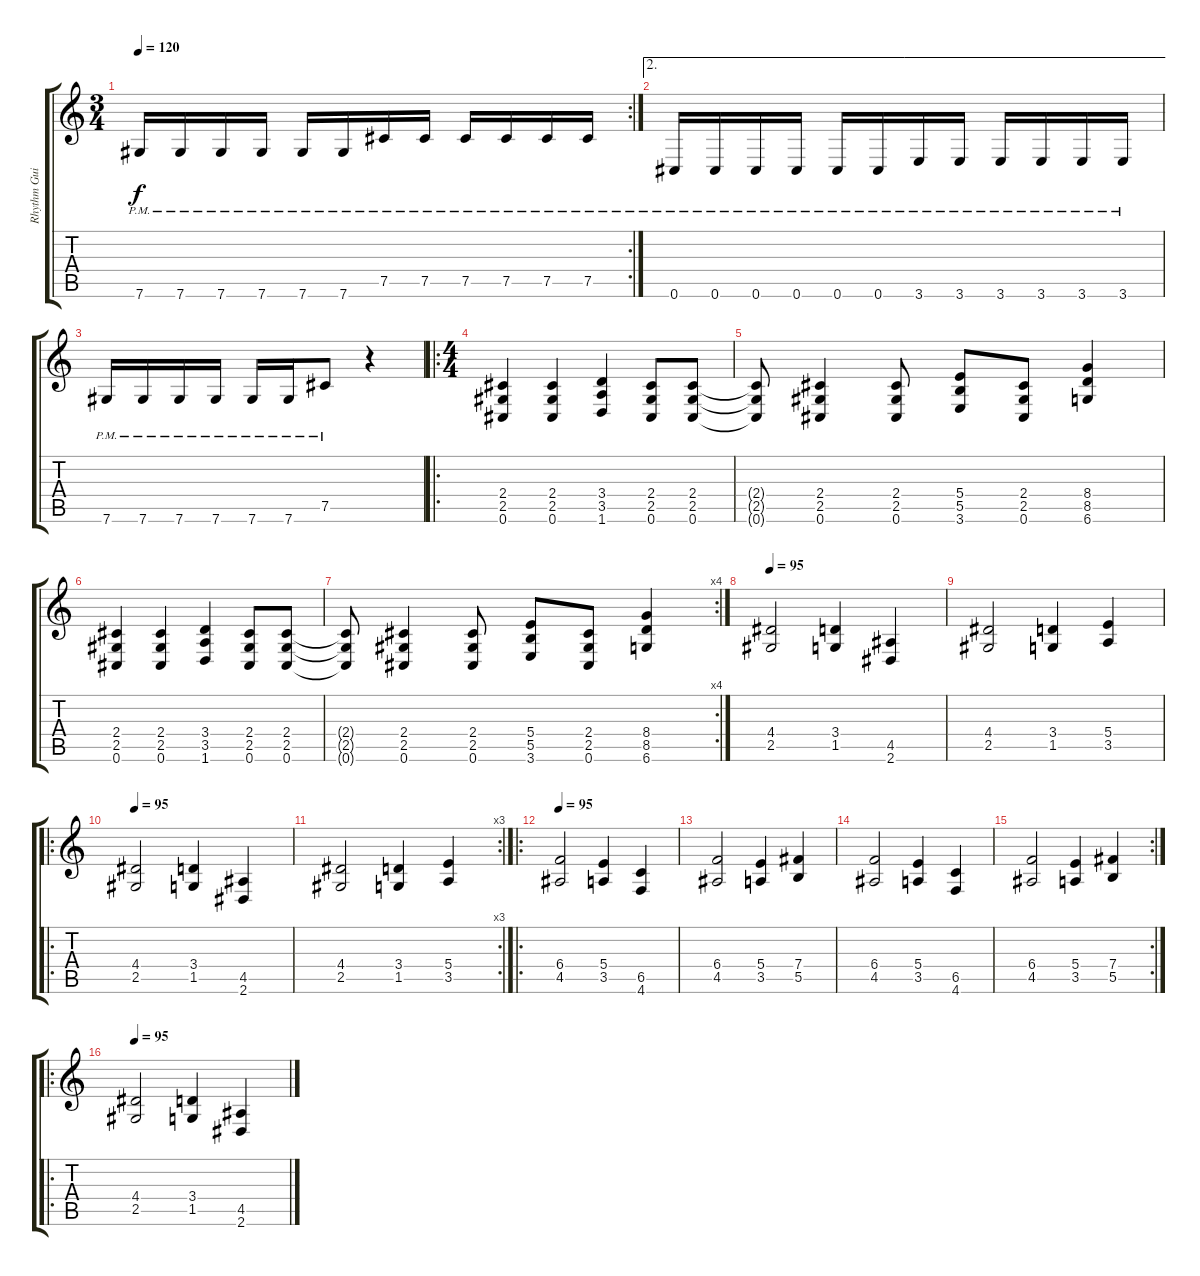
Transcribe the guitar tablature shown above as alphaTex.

\track ("Rhythm Guitar" "Rhythm Gui") {instrument distortionguitar}
\staff {score tabs}
\tuning (C4 Ab3 E3 B2 Gb2 Db2) {hide}
\rc 2
\ts (3 4)
\tempo 120
\clef g2
\ks c
7.6{pm}.16{dy f} 7.6{pm}.16 7.6{pm}.16 7.6{pm}.16 7.6{pm}.16 7.6{pm}.16 7.5{pm}.16 7.5{pm}.16 7.5{pm}.16 7.5{pm}.16 7.5{pm}.16 7.5{pm}.16 |
\ae 2
0.6{pm}.16 0.6{pm}.16 0.6{pm}.16 0.6{pm}.16 0.6{pm}.16 0.6{pm}.16 3.6{pm}.16 3.6{pm}.16 3.6{pm}.16 3.6{pm}.16 3.6{pm}.16 3.6{pm}.16 |
7.6{pm}.16 7.6{pm}.16 7.6{pm}.16 7.6{pm}.16 7.6{pm}.16 7.6{pm}.16 7.5{pm}.8 r.4 |
\ro
\ts (4 4)
(2.4 2.5 0.6).4 (2.4 2.5 0.6).4 (3.4 3.5 1.6).4 (2.4 2.5 0.6).8 (2.4 2.5 0.6).8 |
(2.4{t} 2.5{t} 0.6{t}).8 (2.4 2.5 0.6).4 (2.4 2.5 0.6).8 (5.4 5.5 3.6).8 (2.4 2.5 0.6).8 (8.4 8.5 6.6).4 |
(2.4 2.5 0.6).4 (2.4 2.5 0.6).4 (3.4 3.5 1.6).4 (2.4 2.5 0.6).8 (2.4 2.5 0.6).8 |
\rc 4
(2.4{t} 2.5{t} 0.6{t}).8 (2.4 2.5 0.6).4 (2.4 2.5 0.6).8 (5.4 5.5 3.6).8 (2.4 2.5 0.6).8 (8.4 8.5 6.6).4 |
\tempo 95
(4.4 2.5).2 (3.4 1.5).4 (4.5 2.6).4 |
(4.4 2.5).2 (3.4 1.5).4 (5.4 3.5).4 |
\ro
\tempo 95
(4.4 2.5).2 (3.4 1.5).4 (4.5 2.6).4 |
\rc 3
(4.4 2.5).2 (3.4 1.5).4 (5.4 3.5).4 |
\ro
\tempo 95
(6.4 4.5).2 (5.4 3.5).4 (6.5 4.6).4 |
(6.4 4.5).2 (5.4 3.5).4 (7.4 5.5).4 |
(6.4 4.5).2 (5.4 3.5).4 (6.5 4.6).4 |
\rc 2
(6.4 4.5).2 (5.4 3.5).4 (7.4 5.5).4 |
\ro
\tempo 95
(4.4 2.5).2 (3.4 1.5).4 (4.5 2.6).4
